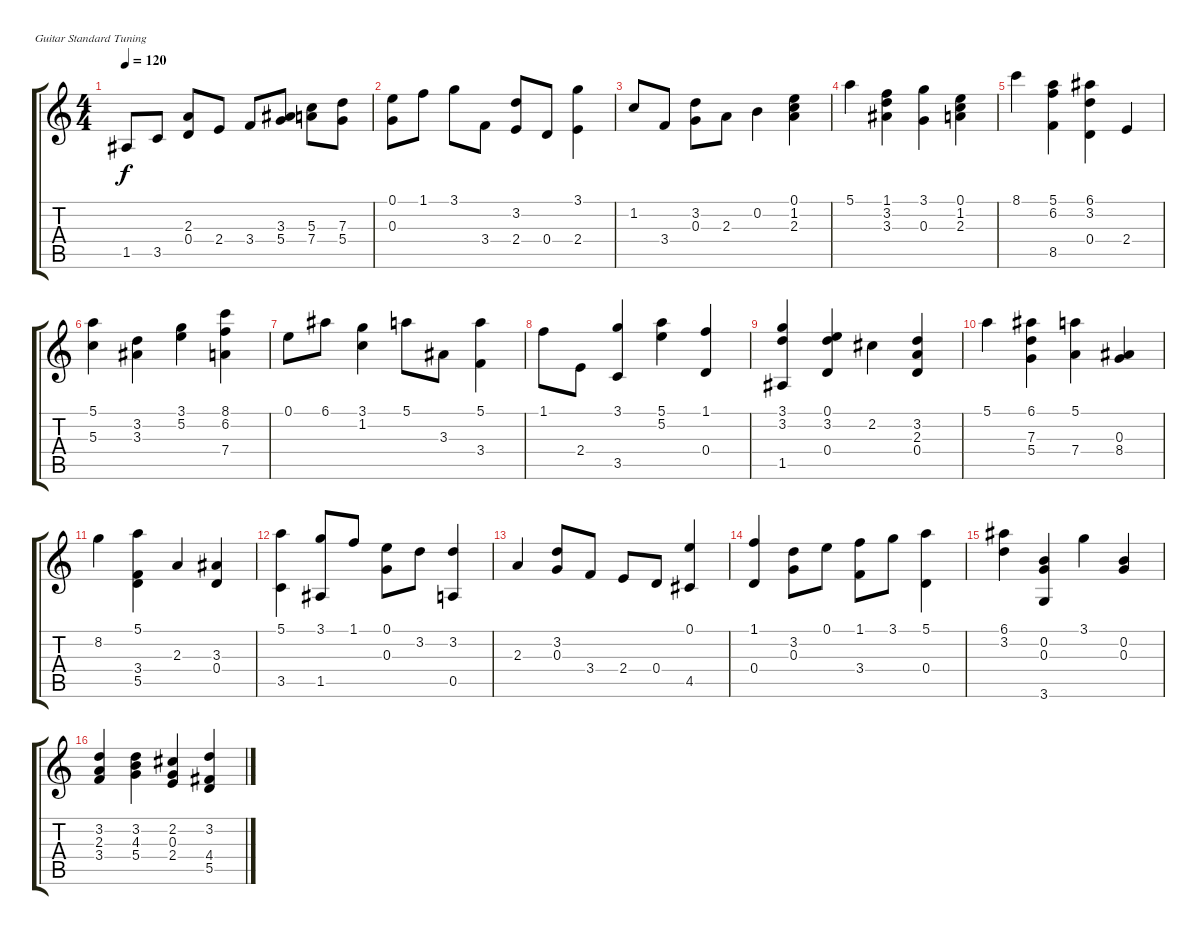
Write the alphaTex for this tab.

\defaultSystemsLayout 4
\bracketExtendMode groupsimilarinstruments
\firstSystemTrackNameOrientation horizontal
\otherSystemsTrackNameOrientation horizontal
\track "" {instrument acousticguitarnylon}
\staff {score tabs}
\tuning (E4 B3 G3 D3 A2 E2)
\ts (4 4)
\tempo 120
\clef g2
\ks c
1.5.8{dy f} 3.5.8 (2.3 0.4).8 2.4.8 3.4.8 (3.3 5.4).8 (5.3 7.4).8 (7.3 5.4).8 |
(0.1 0.3).8 1.1.8 3.1.8 3.4.8 (2.4 3.2).8 0.4.8 (3.1 2.4).4 |
1.2.8 3.4.8 (3.2 0.3).8 2.3.8 0.2.4 (0.1 1.2 2.3).4 |
5.1.4 (3.2 3.3 1.1).4 (0.3 3.1).4 (0.1 1.2 2.3).4 |
8.1.4 (5.1 6.2 8.5).4 (6.1 0.4 3.2).4 2.4.4 |
(5.1 5.3).4 (3.2 3.3).4 (3.1 5.2).4 (6.2 8.1 7.4).4 |
0.1.8 6.1.8 (1.2 3.1).4 5.1.8 3.3.8 (5.1 3.4).4 |
1.1.8 2.4.8 (3.1 3.5).4 (5.2 5.1).4 (1.1 0.4).4 |
(3.2 3.1 1.5).4 (0.1 0.4 3.2).4 2.2.4 (2.3 0.4 3.2).4 |
5.1.4 (6.1 7.3 5.4).4 (5.1 7.4).4 (8.4 0.3).4 |
8.2.4 (5.5 5.1 3.4).4 2.3.4 (3.3 0.4).4 |
(5.1 3.5).4 (1.5 3.1).8 1.1.8 (0.1 0.3).8 3.2.8 (3.2 0.5).4 |
2.3.4 (3.2 0.3).8 3.4.8 2.4.8 0.4.8 (0.1 4.5).4 |
(0.4 1.1).4 (0.3 3.2).8 0.1.8 (3.4 1.1).8 3.1.8 (5.1 0.4).4 |
(6.1 3.2).4 (0.2 0.3 3.6).4 3.1.4 (0.2 0.3).4 |
(3.2 2.3 3.4).4 (3.2 4.3 5.4).4 (2.2 2.4 0.3).4 (3.2 4.4 5.5).4
